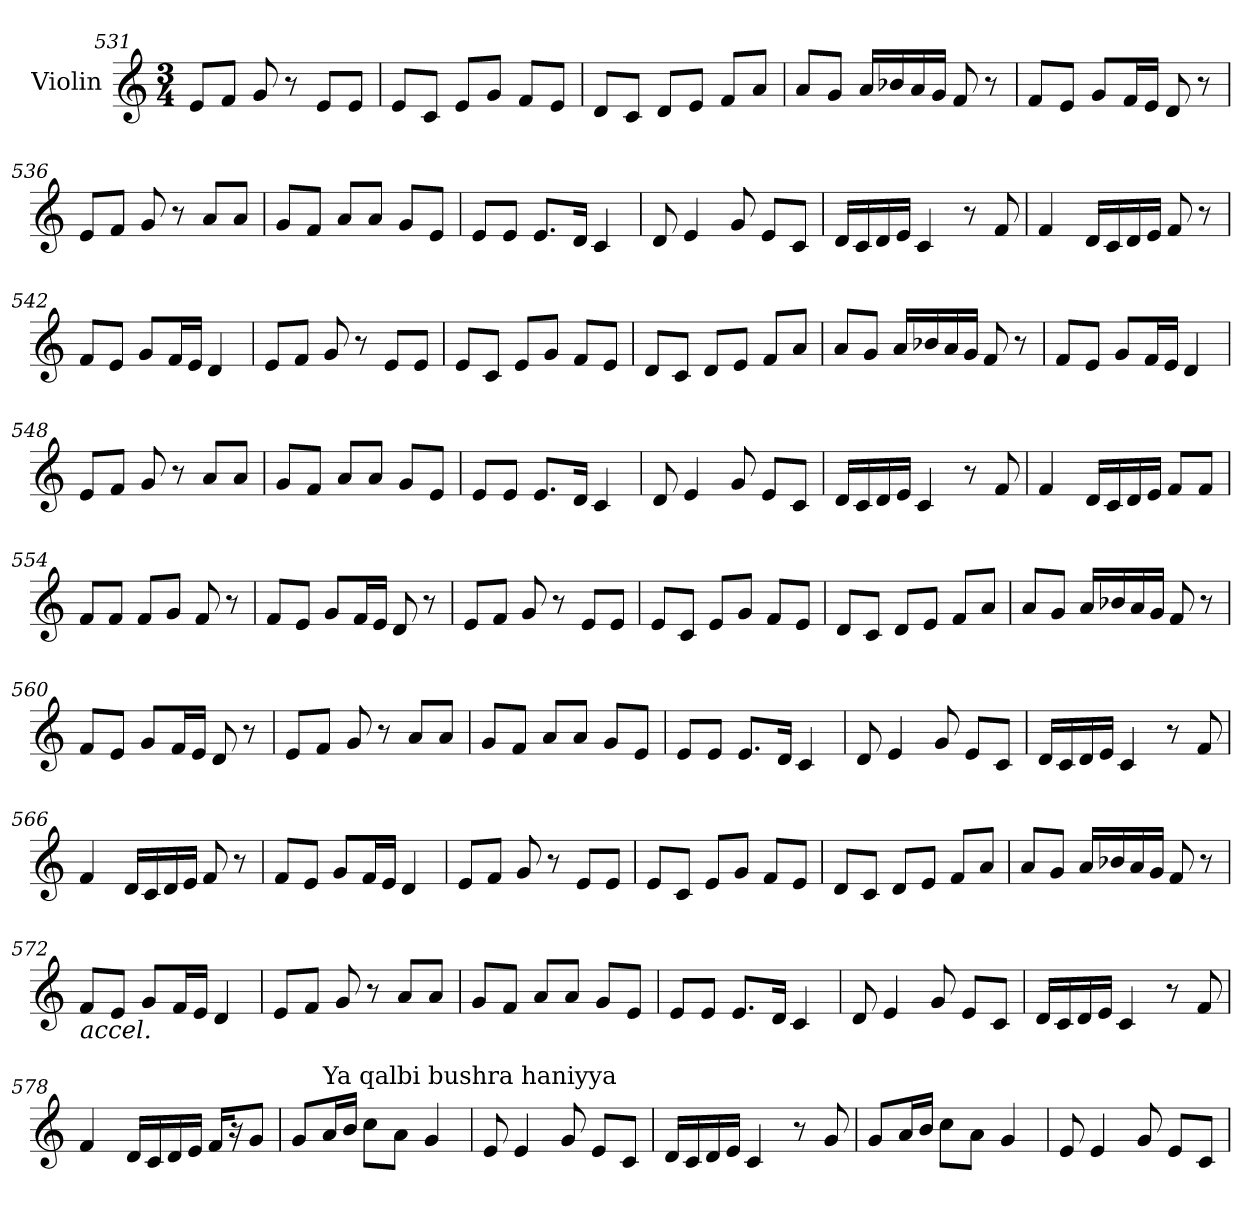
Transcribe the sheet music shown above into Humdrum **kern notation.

**kern
*part1
*staff1
*I"Violin
!!LO:LB:g=z
*clefG2
*k[]
*M3/4
=531
8e/L
8f/J
8g/
8r
8e/L
8e/J
=532
8e/L
8c/J
8e/L
8g/J
8f/L
8e/J
=533
8d/L
8c/J
8d/L
8e/J
8f/L
8a/J
=534
8a/L
8g/J
16a/LL
16b-X/
16a/
16g/JJ
8f/
8r
=535
8f/L
8e/J
8g/L
16f/L
16e/JJ
8d/
8r
=536
8e/L
8f/J
8g/
8r
8a/L
8a/J
!!LO:LB:g=z
=537
8g/L
8f/J
8a/L
8a/J
8g/L
8e/J
=538
8e/L
8e/J
8.e/L
16d/Jk
4c/
=539
8d/
4e/
8g/
8e/L
8c/J
=540
16d/LL
16c/
16d/
16e/JJ
4c/
8r
8f/
=541
4f/
16d/LL
16c/
16d/
16e/JJ
8f/
8r
=542
8f/L
8e/J
8g/L
16f/L
16e/JJ
4d/
!!LO:PB:g=z
=543
8e/L
8f/J
8g/
8r
8e/L
8e/J
=544
8e/L
8c/J
8e/L
8g/J
8f/L
8e/J
=545
8d/L
8c/J
8d/L
8e/J
8f/L
8a/J
=546
8a/L
8g/J
16a/LL
16b-X/
16a/
16g/JJ
8f/
8r
=547
8f/L
8e/J
8g/L
16f/L
16e/JJ
4d/
=548
8e/L
8f/J
8g/
8r
8a/L
8a/J
!!LO:LB:g=z
=549
8g/L
8f/J
8a/L
8a/J
8g/L
8e/J
=550
8e/L
8e/J
8.e/L
16d/Jk
4c/
=551
8d/
4e/
8g/
8e/L
8c/J
=552
16d/LL
16c/
16d/
16e/JJ
4c/
8r
8f/
=553
4f/
16d/LL
16c/
16d/
16e/JJ
8f/L
8f/J
=554
8f/L
8f/J
8f/L
8g/J
8f/
8r
!!LO:LB:g=z
=555
8f/L
8e/J
8g/L
16f/L
16e/JJ
8d/
8r
=556
8e/L
8f/J
8g/
8r
8e/L
8e/J
=557
8e/L
8c/J
8e/L
8g/J
8f/L
8e/J
=558
8d/L
8c/J
8d/L
8e/J
8f/L
8a/J
=559
8a/L
8g/J
16a/LL
16b-X/
16a/
16g/JJ
8f/
8r
!!LO:LB:g=z
=560
8f/L
8e/J
8g/L
16f/L
16e/JJ
8d/
8r
=561
8e/L
8f/J
8g/
8r
8a/L
8a/J
=562
8g/L
8f/J
8a/L
8a/J
8g/L
8e/J
=563
8e/L
8e/J
8.e/L
16d/Jk
4c/
=564
8d/
4e/
8g/
8e/L
8c/J
=565
16d/LL
16c/
16d/
16e/JJ
4c/
8r
8f/
!!LO:LB:g=z
=566
4f/
16d/LL
16c/
16d/
16e/JJ
8f/
8r
=567
8f/L
8e/J
8g/L
16f/L
16e/JJ
4d/
=568
8e/L
8f/J
8g/
8r
8e/L
8e/J
=569
8e/L
8c/J
8e/L
8g/J
8f/L
8e/J
=570
8d/L
8c/J
8d/L
8e/J
8f/L
8a/J
!!LO:LB:g=z
=571
8a/L
8g/J
16a/LL
16b-X/
16a/
16g/JJ
8f/
8r
=572
!LO:TX:b:i:t=accel.
8f/L
8e/J
8g/L
16f/L
16e/JJ
4d/
=573
8e/L
8f/J
8g/
8r
8a/L
8a/J
=574
8g/L
8f/J
8a/L
8a/J
8g/L
8e/J
=575
8e/L
8e/J
8.e/L
16d/Jk
4c/
=576
8d/
4e/
8g/
8e/L
8c/J
!!LO:LB:g=z
=577
16d/LL
16c/
16d/
16e/JJ
4c/
8r
8f/
=578
4f/
16d/LL
16c/
16d/
16e/JJ
16f/KL
16r
8g/J
=579
*MM80
8g/L
!LO:TX:a:t=Ya qalbi bushra haniyya
16a/L
16b/JJ
8cc\L
8a\J
4g/
=580
8e/
4e/
8g/
8e/L
8c/J
=581
16d/LL
16c/
16d/
16e/JJ
4c/
8r
8g/
!!LO:LB:g=z
=582
8g/L
16a/L
16b/JJ
8cc\L
8a\J
4g/
=583
8e/
4e/
8g/
8e/L
8c/J
=
*-
